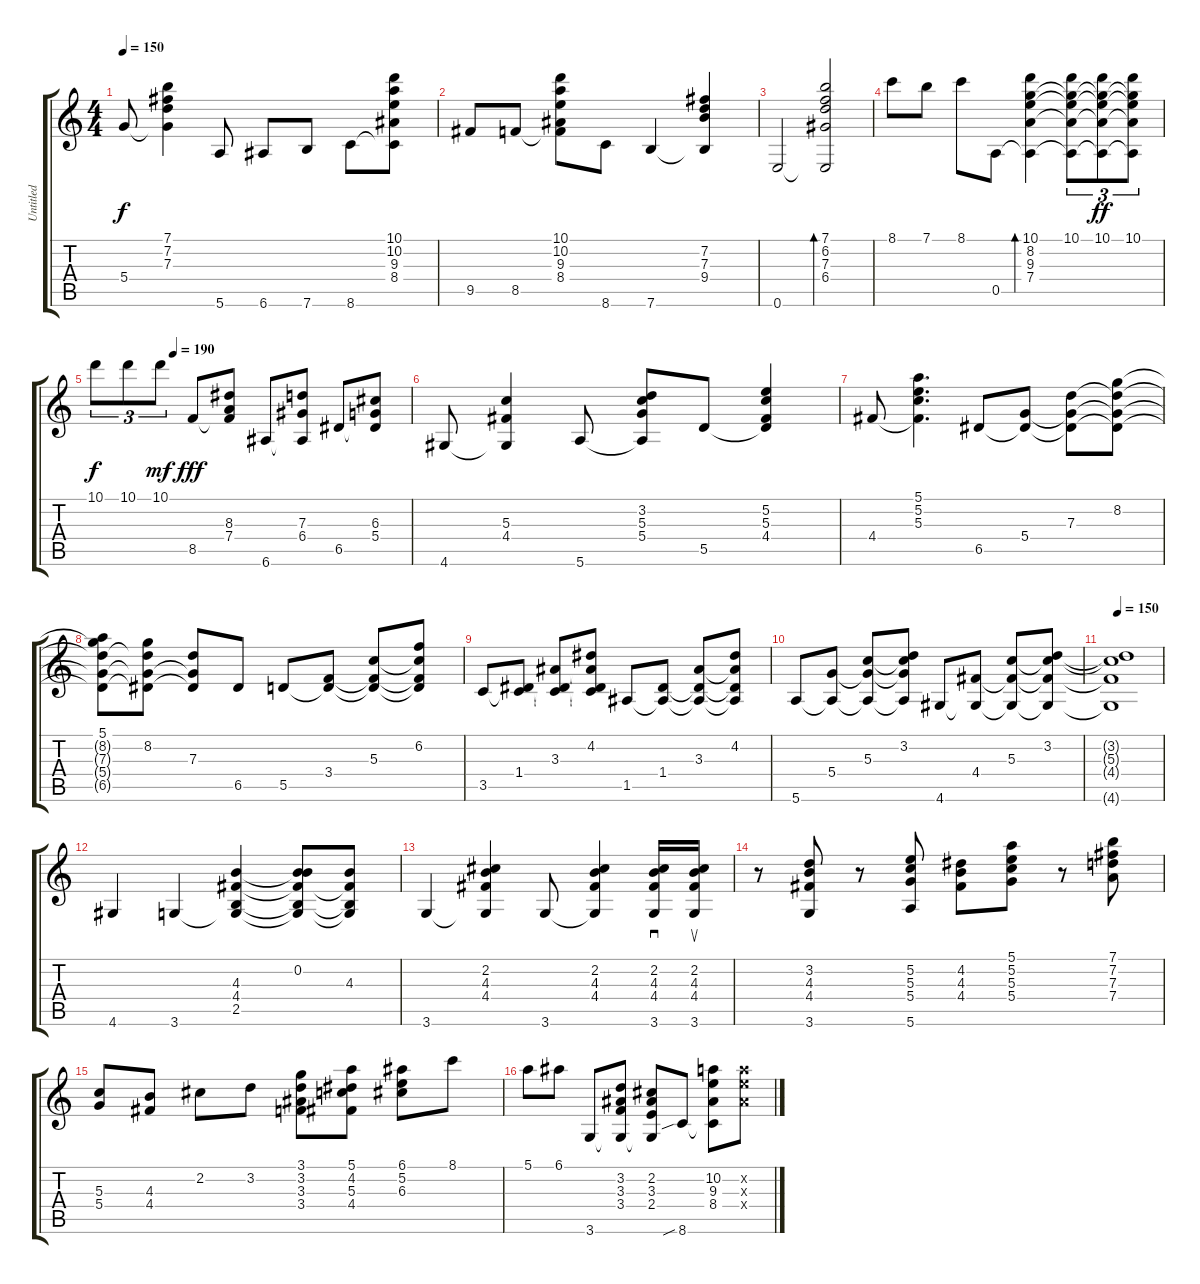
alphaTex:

\track ("Untitled" "Untitled") {instrument acousticguitarsteel}
\staff {score tabs}
\tuning (E4 B3 G3 D3 A2 E2) {hide}
\ts (4 4)
\tempo 150
\clef g2
\ks c
5.4.8{dy f} (7.1 7.2 7.3 5.4{t}).4 5.6.8 6.6.8 7.6.8 8.6.8 (10.1 10.2 9.3 8.4 8.6{t}).8 |
9.5.8 8.5.8 (10.1 10.2 9.3 8.4 8.5{t}).8 8.6.8 7.6.4 (7.2 7.3 9.4 7.6{t}).4 |
0.6.2 (7.1 6.2 7.3 6.4 0.6{t}).2{bd 30} |
8.1.8 7.1.8 8.1.8 0.5.8 (10.1 8.2 9.3 7.4 0.5{t}).4{bd 30} (10.1 8.2{t} 9.3{t} 7.4{t} 0.5{t}).8{tu (3 2)} (10.1 8.2{t} 9.3{t} 7.4{t} 0.5{t}).8{tu (3 2) dy ff} (10.1 8.2{t} 9.3{t} 7.4{t} 0.5{t}).8{tu (3 2)} |
\tempo (190 0.25)
10.1.8{tu (3 2) dy f} 10.1.8{tu (3 2)} 10.1.8{tu (3 2) dy mf} 8.5.8{dy fff} (8.3 7.4 8.5{t}).8 6.6.8 (7.3 6.4 6.6{t}).8 6.5.8 (6.3 5.4 6.5{t}).8 |
4.6.8 (5.3 4.4 4.6{t}).4 5.6.8 (3.2 5.3 5.4 5.6{t}).8 5.5.8 (5.2 5.3 4.4 5.5{t}).4 |
4.4.8 (5.1 5.2 5.3 4.4{t}).4{d} 6.5.8 (5.4 6.5{t}).8 (7.3 5.4{t} 6.5{t}).8 (8.2 7.3{t} 5.4{t} 6.5{t}).8 |
(5.1 8.2{t} 7.3{t} 5.4{t} 6.5{t}).8 (8.2 7.3{t} 5.4{t} 6.5{t}).8 (7.3 5.4{t} 6.5{t}).8 6.5.8 5.5.8 (3.4 5.5{t}).8 (5.3 3.4{t} 5.5{t}).8 (6.2 5.3{t} 3.4{t} 5.5{t}).8 |
3.5.8 (1.4 3.5{t}).8 (3.3 1.4{t} 3.5{t}).8 (4.2 3.3{t} 1.4{t} 3.5{t}).8 1.5.8 (1.4 1.5{t}).8 (3.3 1.4{t} 1.5{t}).8 (4.2 3.3{t} 1.4{t} 1.5{t}).8 |
5.6.8 (5.4 5.6{t}).8 (5.3 5.4{t} 5.6{t}).8 (3.2 5.3{t} 5.4{t} 5.6{t}).8 4.6.8 (4.4 4.6{t}).8 (5.3 4.4{t} 4.6{t}).8 (3.2 5.3{t} 4.4{t} 4.6{t}).8 |
\tempo 150
(3.2{t} 5.3{t} 4.4{t} 4.6{t}).1 |
4.6.4 3.6.4 (4.3 4.4 2.5 3.6{t}).4 (0.2 4.3{t} 4.4{t} 2.5{t} 3.6{t}).8 (4.3 4.4{t} 2.5{t} 3.6{t}).8 |
3.6.4 (2.2 4.3 4.4 3.6{t}).4 3.6.8 (2.2 4.3 4.4 3.6{t}).4 (2.2 4.3 4.4 3.6).16{sd} (2.2 4.3 4.4 3.6).16{su} |
r.8 (3.2 4.3 4.4 3.6).8 r.8 (5.2 5.3 5.4 5.6).8 (4.2 4.3 4.4).8 (5.1 5.2 5.3 5.4).8 r.8 (7.1 7.2 7.3 7.4).8 |
(5.3 5.4).8 (4.3 4.4).8 2.2.8 3.2.8 (3.1 3.2 3.3 3.4).8 (5.1 4.2 5.3 4.4).8 (6.1 5.2 6.3).8 8.1.8 |
5.1.8 6.1.8 3.6.8 (3.2 3.3 3.4 3.6{t}).8 (2.2 3.3 2.4 3.6{t}).8 8.6{sib}.8 (10.2 9.3 8.4 8.6{t}).8 (10.2{x} 9.3{x} 8.4{x}).8
